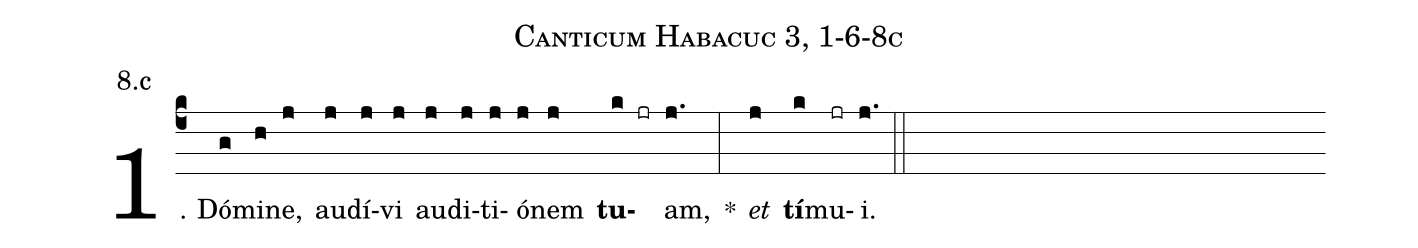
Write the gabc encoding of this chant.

name: Canticum Habacuc 3, 1-6-8c;
annotation: 8.c;
%%
(c4)1. Dó(g)mi(h)ne,(j) au(j)dí(j)vi(j) au(j)di(j)ti(j)ó(j)nem(j) <b>tu</b>(k jr)am,(j.) *(:) <i>et</i>(j) <b>tí</b>(k)mu(jr)i.(j.) (::)
